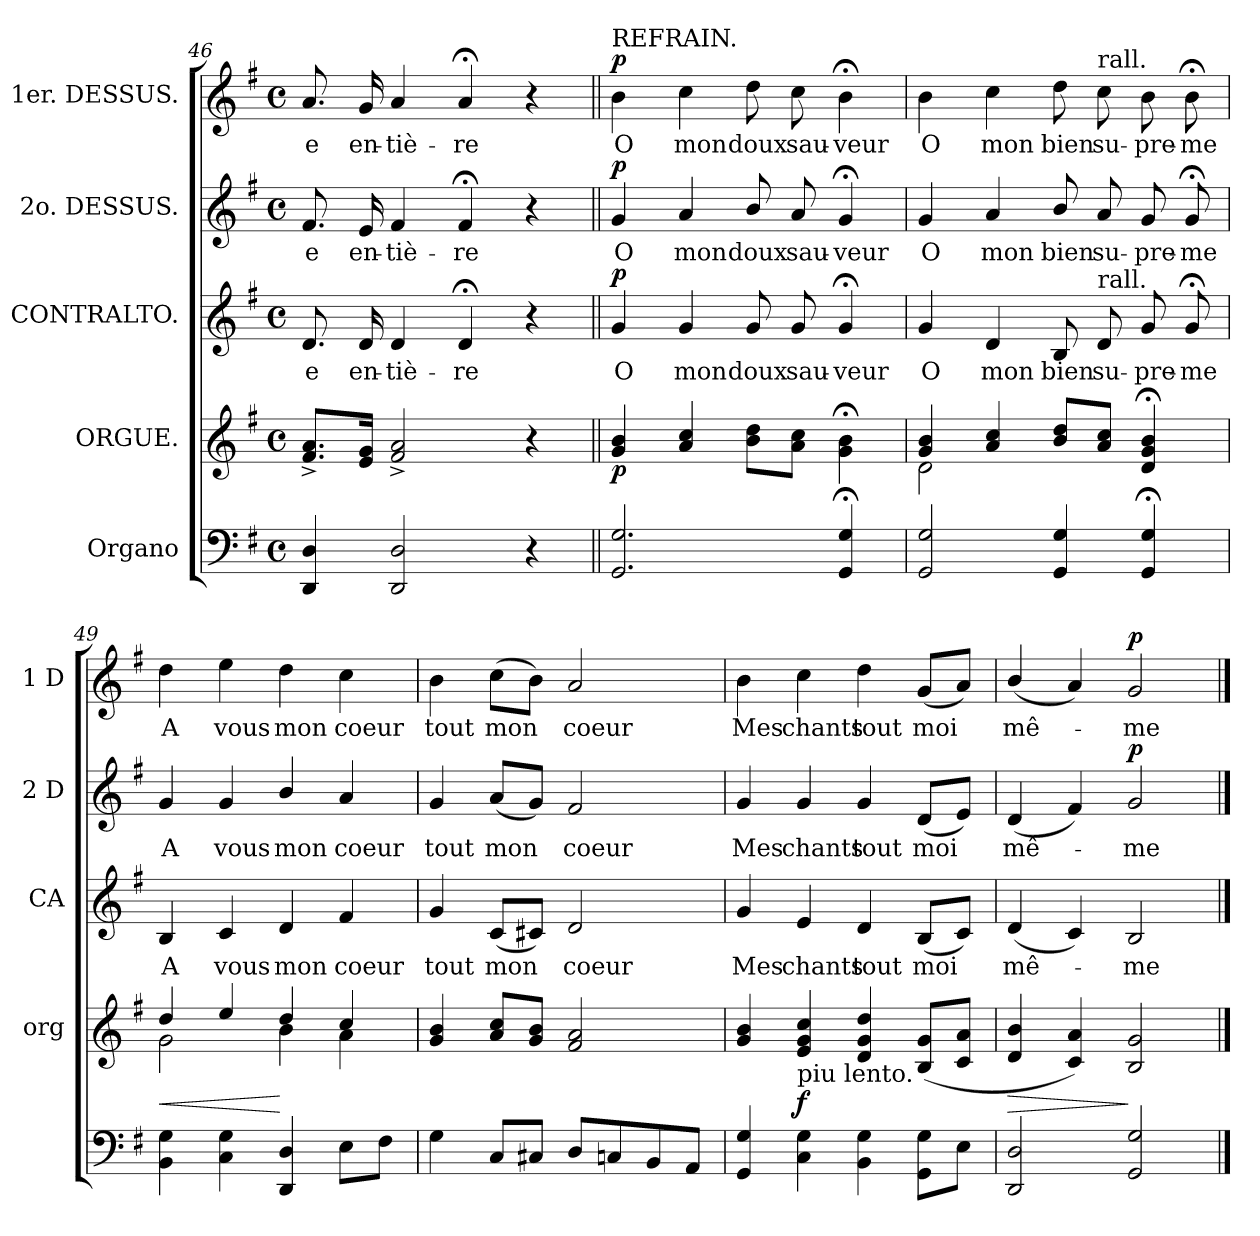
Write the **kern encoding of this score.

**kern	**kern	**dynam	**kern	**text	**dynam	**kern	**text	**dynam	**kern	**text	**dynam
*part5	*part4	*part4	*part3	*part3	*part3	*part2	*part2	*part2	*part1	*part1	*part1
*staff5	*staff4	*staff4	*staff3	*staff3	*staff3	*staff2	*staff2	*staff2	*staff1	*staff1	*staff1
*I"Organo	*I"ORGUE.	*	*I"CONTRALTO.	*	*	*I"2o. DESSUS.	*	*	*I"1er. DESSUS.	*	*
*	*I'org	*	*I'CA	*	*	*I'2 D	*	*	*I'1 D	*	*
*clefF4	*clefG2	*	*clefG2	*	*	*clefG2	*	*	*clefG2	*	*
*k[f#]	*k[f#]	*	*k[f#]	*	*	*k[f#]	*	*	*k[f#]	*	*
*G:	*G:	*	*G:	*	*	*G:	*	*	*G:	*	*
*M4/4	*M4/4	*	*M4/4	*	*	*M4/4	*	*	*M4/4	*	*
*met(c)	*met(c)	*	*met(c)	*	*	*met(c)	*	*	*met(c)	*	*
=46	=46	=46	=46	=46	=46	=46	=46	=46	=46	=46	=46
4DD/ 4D/	8.f#^/ 8.a^/L	.	8.d/	-e	.	8.f#/	-e	.	8.a/	-e	.
.	16e/ 16g/Jk	.	16d/	en-	.	16e/	en-	.	16g/	en-	.
2DD/ 2D/	2f#^/ 2a^/	.	4d/	-tiè-	.	4f#/	-tiè-	.	4a/	-tiè-	.
.	.	.	4d;</	-re	.	4f#;</	-re	.	4a;</	-re	.
4r	4r	.	4r	.	.	4r	.	.	4r	.	.
=47||	=47||	=47||	=47||	=47||	=47||	=47||	=47||	=47||	=47||	=47||	=47||
!	!	!	!	!	!	!	!	!	!LO:TX:a:t=REFRAIN.	!	!
!	!	!LO:DY:b	!	!	!LO:DY:a	!	!	!LO:DY:a	!	!	!LO:DY:a
2.GG/ 2.G/	4g/ 4b/	p	4g/	O	p	4g/	O	p	4b\	O	p
.	4a/ 4cc/	.	4g/	mon	.	4a/	mon	.	4cc\	mon	.
.	8b\ 8dd\L	.	8g/	doux	.	8b/	doux	.	8dd\	doux	.
.	8a\ 8cc\J	.	8g/	sau-	.	8a/	sau-	.	8cc\	sau-	.
4GG;</ 4G;</	4g;<\ 4b;<\	.	4g;</	-veur	.	4g;</	-veur	.	4b;<\	-veur	.
=48	=48	=48	=48	=48	=48	=48	=48	=48	=48	=48	=48
*	*^	*	*	*	*	*	*	*	*	*	*
2GG/ 2G/	4g/ 4b/	2d\	.	4g/	O	.	4g/	O	.	4b\	O	.
.	4a/ 4cc/	.	.	4d/	mon	.	4a/	mon	.	4cc\	mon	.
4GG/ 4G/	8b/ 8dd/L	2ryy	.	8B/	bien	.	8b/	bien	.	8dd\	bien	.
!	!	!	!	!	!	!	!	!	!	!LO:TX:a:t=rall.	!	!
!	!	!	!	!LO:TX:a:t=rall.	!	!	!	!	!	!	!	!
.	8a/ 8cc/J	.	.	8d/	su-	.	8a/	su-	.	8cc\	su-	.
4GG;</ 4G;</	4d;</ 4g;</ 4b;</	.	.	8g/	-pre-	.	8g/	-pre-	.	8b\	-pre-	.
.	.	.	.	8g;</	-me	.	8g;</	-me	.	8b;<\	-me	.
=49	=49	=49	=49	=49	=49	=49	=49	=49	=49	=49	=49	=49
!	!	!	!LO:HP:b	!	!	!	!	!	!	!	!	!
4BB\ 4G\	4dd/	2g\	<	4B/	A	.	4g/	A	.	4dd\	A	.
4C\ 4G\	4ee/	.	.	4c/	vous	.	4g/	vous	.	4ee\	vous	.
4DD/ 4D/	4dd/	4b\	[	4d/	mon	.	4b/	mon	.	4dd\	mon	.
8E\L	4cc/	4a\	.	4f#/	coeur	.	4a/	coeur	.	4cc\	coeur	.
8F#\J	.	.	.	.	.	.	.	.	.	.	.	.
*	*v	*v	*	*	*	*	*	*	*	*	*	*
=50	=50	=50	=50	=50	=50	=50	=50	=50	=50	=50	=50
4G\	4g/ 4b/	.	4g/	tout	.	4g/	tout	.	4b\	tout	.
8C/L	8a/ 8cc/L	.	(8c/L	mon	.	(8a/L	mon	.	(8cc\L	mon	.
8C#X/J	8g/ 8b/J	.	8c#X/J)	.	.	8g/J)	.	.	8b\J)	.	.
8D/L	2f#/ 2a/	.	2d/	coeur	.	2f#/	coeur	.	2a/	coeur	.
8Cn/	.	.	.	.	.	.	.	.	.	.	.
8BB/	.	.	.	.	.	.	.	.	.	.	.
8AA/J	.	.	.	.	.	.	.	.	.	.	.
=51	=51	=51	=51	=51	=51	=51	=51	=51	=51	=51	=51
4GG/ 4G/	4g/ 4b/	.	4g/	Mes	.	4g/	Mes	.	4b\	Mes	.
!	!LO:TX:b:t=piu lento.	!	!	!	!	!	!	!	!	!	!
!	!	!LO:DY:b	!	!	!	!	!	!	!	!	!
4C\ 4G\	4e/ 4g/ 4cc/	f	4e/	chants	.	4g/	chants	.	4cc\	chants	.
4BB\ 4G\	4d/ 4g/ 4dd/	.	4d/	tout	.	4g/	tout	.	4dd\	tout	.
8GG\ 8G\L	(8B/ 8g/L	.	(8B/L	moi	.	(8d/L	moi	.	(8g/L	moi	.
8E\J	8c/ 8a/J	.	8c/J)	.	.	8e/J)	.	.	8a/J)	.	.
=52	=52	=52	=52	=52	=52	=52	=52	=52	=52	=52	=52
!	!	!LO:HP:b	!	!	!	!	!	!	!	!	!
2DD/ 2D/	4d/ 4b/	>	(4d/	mê-	.	(4d/	mê-	.	(4b/	mê-	.
.	4c/ 4a/)	.	4c/)	.	.	4f#/)	.	.	4a/)	.	.
!	!	!	!	!	!	!	!	!LO:DY:a	!	!	!LO:DY:a
2GG/ 2G/	2B/ 2g/	]	2B/	-me	.	2g/	-me	p	2g/	-me	p
==	==	==	==	==	==	==	==	==	==	==	==
*-	*-	*-	*-	*-	*-	*-	*-	*-	*-	*-	*-
